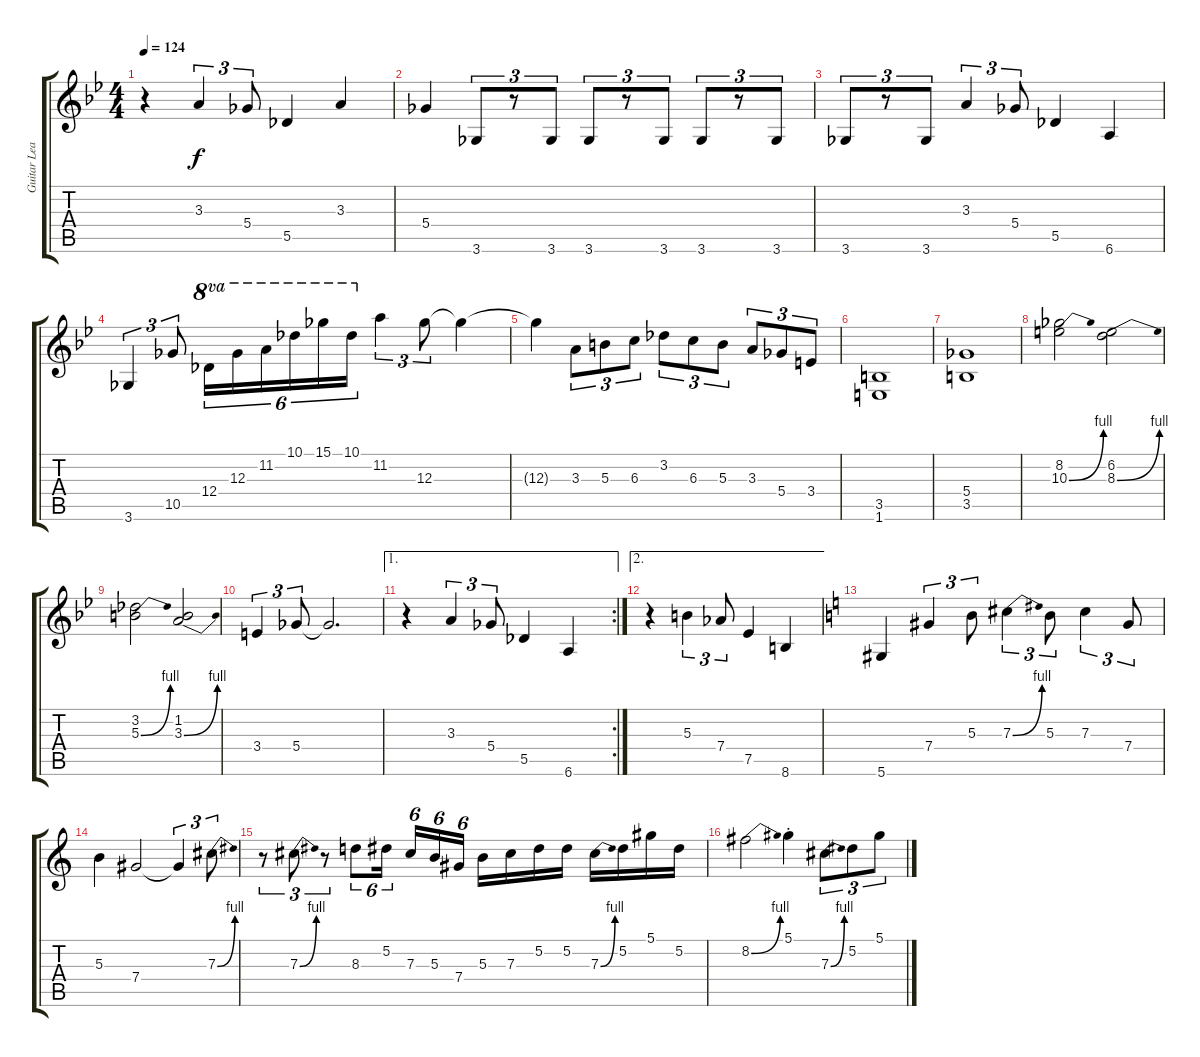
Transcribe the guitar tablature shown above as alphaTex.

\track ("Guitar Lead" "Guitar Lea") {instrument distortionguitar}
\staff {score tabs}
\tuning (Eb4 Bb3 Gb3 Db3 Ab2 Eb2) {hide}
\ts (4 4)
\tempo 124
\clef g2
\ks bb
r.4{dy f} 3.3.4{tu (3 2)} 5.4.8{tu (3 2)} 5.5.4 3.3.4 |
5.4.4 3.6.8{tu (3 2)} r.8{tu (3 2)} 3.6.8{tu (3 2)} 3.6.8{tu (3 2)} r.8{tu (3 2)} 3.6.8{tu (3 2)} 3.6.8{tu (3 2)} r.8{tu (3 2)} 3.6.8{tu (3 2)} |
3.6.8{tu (3 2)} r.8{tu (3 2)} 3.6.8{tu (3 2)} 3.3.4{tu (3 2)} 5.4.8{tu (3 2)} 5.5.4 6.6.4 |
3.6.4{tu (3 2)} 10.5.8{tu (3 2)} 12.4.16{tu (6 4) ot 8va} 12.3.16{tu (6 4) ot 8va} 11.2.16{tu (6 4) ot 8va} 10.1.16{tu (6 4) ot 8va} 15.1.16{tu (6 4) ot 8va} 10.1.16{tu (6 4) ot 8va} 11.2.4{tu (3 2)} 12.3.8{tu (3 2)} 12.3{t}.4 |
12.3{t}.4 3.3.8{tu (3 2)} 5.3.8{tu (3 2)} 6.3.8{tu (3 2)} 3.2.8{tu (3 2)} 6.3.8{tu (3 2)} 5.3.8{tu (3 2)} 3.3.8{tu (3 2)} 5.4.8{tu (3 2)} 3.4.8{tu (3 2)} |
(3.5 1.6).1 |
(5.4 3.5).1 |
(8.2 10.3{be (bend 0 0 60 4)}).2 (6.2 8.3{be (bend 0 0 60 4)}).2 |
(3.2 5.3{be (bend 0 0 60 4)}).2 (1.2 3.3{be (bend 0 0 60 4)}).2 |
3.4.4{tu (3 2)} 5.4.8{tu (3 2)} 5.4{t}.2{d} |
\ae 1
\rc 2
r.4 3.3.4{tu (3 2)} 5.4.8{tu (3 2)} 5.5.4 6.6.4 |
\ae 2
r.4 5.3.4{tu (3 2)} 7.4.8{tu (3 2)} 7.5.4 8.6.4 |
\ks c
5.6.4 7.4.4{tu (3 2)} 5.3.8{tu (3 2)} 7.3{be (bend 0 0 60 4)}.4{tu (3 2)} 5.3.8{tu (3 2)} 7.3.4{tu (3 2)} 7.4.8{tu (3 2)} |
5.3.4 7.4.2 7.4{t}.4{tu (3 2)} 7.3{be (bend 0 0 60 4)}.8{tu (3 2)} |
r.8{tu (3 2)} 7.3{be (bend 0 0 60 4)}.8{tu (3 2)} r.8{tu (3 2)} 8.3.8{tu (6 4)} 5.2.16{tu (6 4)} 7.3.16{tu (6 4)} 5.3.16{tu (6 4)} 7.4.16{tu (6 4)} 5.3.16 7.3.16 5.2.16 5.2.16 7.3{be (bend 0 0 60 4)}.16 5.2.16 5.1.16 5.2.16 |
8.2{be (bend 0 0 60 4)}.2 5.1{st}.4 7.3{be (bend 0 0 60 4)}.8{tu (3 2)} 5.2.8{tu (3 2)} 5.1.8{tu (3 2)}
